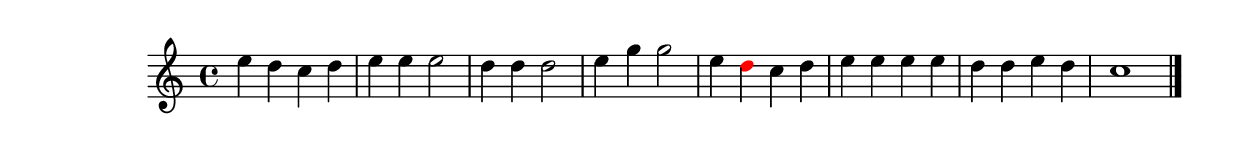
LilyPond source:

\version "2.18.2"
\language "english"

\header {
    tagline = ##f
}

\layout {}

\paper {}

\score {
    \new Score
    <<
        \new Staff
        {
            {   % measure
                \time 4/4
                \tweak color #black
                e''4
                \tweak color #black
                d''4
                \tweak color #black
                c''4
                \tweak color #black
                d''4
            }   % measure
            {   % measure
                \tweak color #black
                e''4
                \tweak color #black
                e''4
                \tweak color #black
                e''2
            }   % measure
            {   % measure
                \tweak color #black
                d''4
                \tweak color #black
                d''4
                \tweak color #black
                d''2
            }   % measure
            {   % measure
                \tweak color #black
                e''4
                \tweak color #black
                g''4
                \tweak color #black
                g''2
            }   % measure
            {   % measure
                \tweak color #black
                e''4
                \tweak color #red
                d''4
                c''4
                d''4
            }   % measure
            {   % measure
                e''4
                e''4
                e''4
                e''4
            }   % measure
            {   % measure
                d''4
                d''4
                e''4
                d''4
            }   % measure
            {   % measure
                c''1
                \bar "|." %! SCORE1
            }   % measure
        }
    >>
}